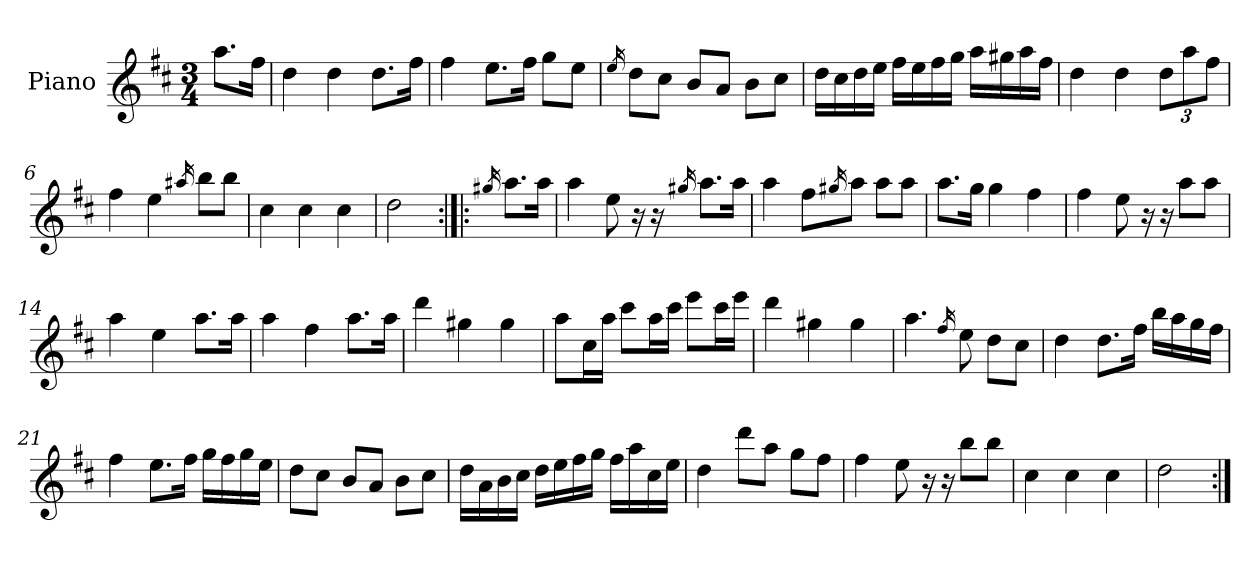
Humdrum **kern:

**kern
*part1
*staff1
*I"Piano
*I'Pno.
*clefG2
*k[f#c#]
*M3/4
=
8.aa\L
16ff#\Jk
=1
4dd\
4dd\
8.dd\L
16ff#\Jk
=2
4ff#\
8.ee\L
16ff#\Jk
8gg\L
8ee\J
=3
16qee/
8dd\L
8cc#\J
8b/L
8a/J
8b\L
8cc#\J
=4
16dd\LL
16cc#\
16dd\
16ee\JJ
16ff#\LL
16ee\
16ff#\
16gg\JJ
16aa\LL
16gg#X\
16aa\
16ff#\JJ
=5
4dd\
4dd\
*Xbrackettup
12dd\L
12aa\
12ff#\J
=6
4ff#\
4ee\
16qaa#X/
8bb\L
8bb\J
=7
4cc#\
4cc#\
4cc#\
=8
2dd\
=9:|!|:
16qgg#X/
8.aa\L
16aa\Jk
=10
4aa\
8ee\
16r
16r
16qgg#X/
8.aa\L
16aa\Jk
=11
4aa\
8ff#\L
16qgg#X/
8aa\J
8aa\L
8aa\J
=12
8.aa\L
16gg\Jk
4gg\
4ff#\
=13
4ff#\
8ee\
16r
16r
8aa\L
8aa\J
=14
4aa\
4ee\
8.aa\L
16aa\Jk
=15
4aa\
4ff#\
8.aa\L
16aa\Jk
=16
4ddd\
4gg#X\
4gg#\
=17
8aa\L
16cc#\L
16aa\JJ
8ccc#\L
16aa\L
16ccc#\JJ
8eee\L
16ccc#\L
16eee\JJ
=18
4ddd\
4gg#X\
4gg#\
=19
4.aa\
16qff#/
8ee\
8dd\L
8cc#\J
=20
4dd\
8.dd\L
16ff#\Jk
16bb\LL
16aa\
16gg\
16ff#\JJ
=21
4ff#\
8.ee\L
16ff#\Jk
16gg\LL
16ff#\
16gg\
16ee\JJ
=22
8dd\L
8cc#\J
8b/L
8a/J
8b\L
8cc#\J
=23
16dd\LL
16a\
16b\
16cc#\JJ
16dd\LL
16ee\
16ff#\
16gg\JJ
16ff#\LL
16aa\
16cc#\
16ee\JJ
=24
4dd\
8ddd\L
8aa\J
8gg\L
8ff#\J
=25
4ff#\
8ee\
16r
16r
8bb\L
8bb\J
=26
4cc#\
4cc#\
4cc#\
=27
2dd\
=:|!
*-
